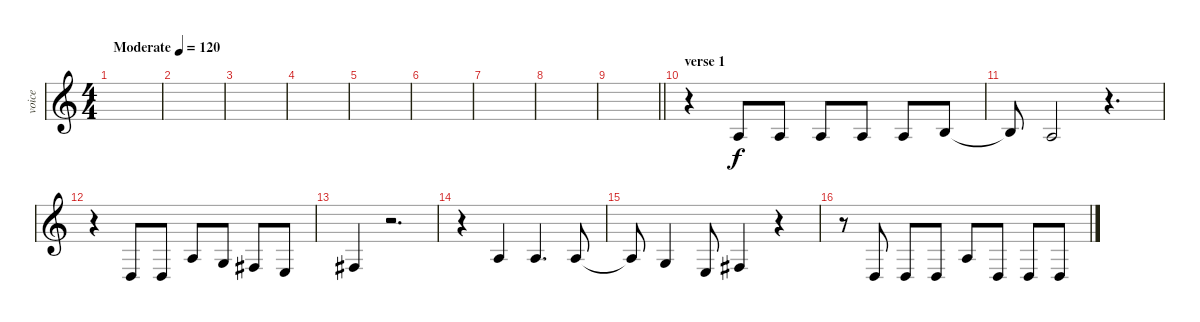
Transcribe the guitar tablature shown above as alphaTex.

\track ("voice" "voice") {instrument lead1square}
\staff {score}
\tuning (E4 B3 G3 D3 A2 E2) {hide}
\ts (4 4)
\tempo (120 "Moderate")
\clef g2
\ks c
|
|
|
|
|
|
|
|
\barLineRight lightlight
|
\section ("" "verse 1")
r.4 2.3.8 2.3.8 2.3.8 2.3.8 2.3.8 0.2.8 |
0.2{t}.8 2.3.2 r.4{d} |
r.4 0.4.8 0.4.8 2.3.8 0.3.8 4.4.8 2.4.8 |
4.4.4 r.2{d} |
r.4 2.3.4 2.3.4{d} 2.3.8 |
2.3{t}.8 0.3.4 2.4.8 4.4.4 r.4 |
r.8 0.4.8 0.4.8 0.4.8 2.3.8 0.4.8 0.4.8 0.4.8
